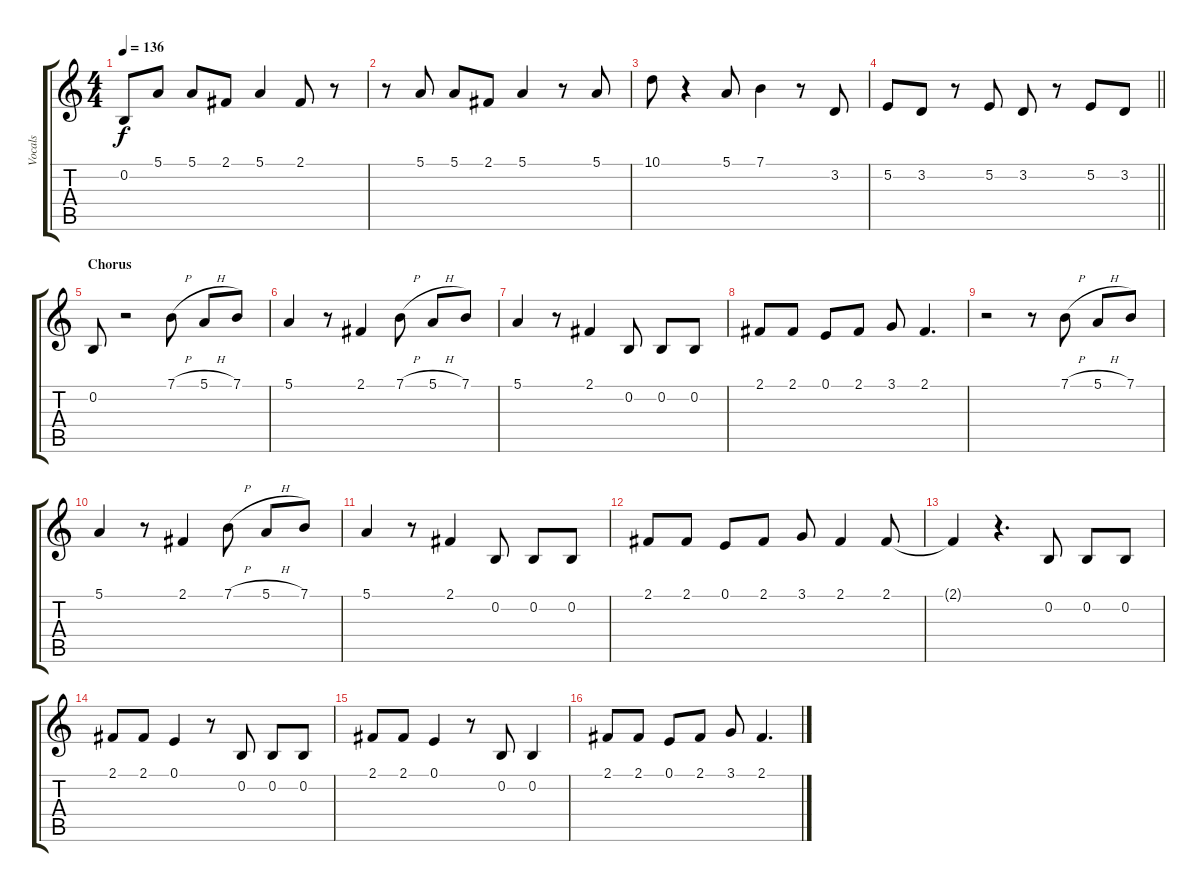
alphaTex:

\track ("Vocals" "Vocals") {instrument lead6voice}
\staff {score tabs}
\tuning (E4 B3 G3 D3 A2 E2) {hide}
\ts (4 4)
\tempo 136
\clef g2
\ks c
0.2.8{dy f} 5.1.8 5.1.8 2.1.8 5.1.4 2.1.8 r.8 |
r.8 5.1.8 5.1.8 2.1.8 5.1.4 r.8 5.1.8 |
10.1.8 r.4 5.1.8 7.1.4 r.8 3.2.8 |
\barLineRight lightlight
5.2.8 3.2.8 r.8 5.2.8 3.2.8 r.8 5.2.8 3.2.8 |
\section ("" "Chorus")
0.2.8 r.2 7.1{h}.8 5.1{h}.8 7.1.8 |
5.1.4 r.8 2.1.4 7.1{h}.8 5.1{h}.8 7.1.8 |
5.1.4 r.8 2.1.4 0.2.8 0.2.8 0.2.8 |
2.1.8 2.1.8 0.1.8 2.1.8 3.1.8 2.1.4{d} |
r.2 r.8 7.1{h}.8 5.1{h}.8 7.1.8 |
5.1.4 r.8 2.1.4 7.1{h}.8 5.1{h}.8 7.1.8 |
5.1.4 r.8 2.1.4 0.2.8 0.2.8 0.2.8 |
2.1.8 2.1.8 0.1.8 2.1.8 3.1.8 2.1.4 2.1.8 |
2.1{t}.4 r.4{d} 0.2.8 0.2.8 0.2.8 |
2.1.8 2.1.8 0.1.4 r.8 0.2.8 0.2.8 0.2.8 |
2.1.8 2.1.8 0.1.4 r.8 0.2.8 0.2.4 |
2.1.8 2.1.8 0.1.8 2.1.8 3.1.8 2.1.4{d}
